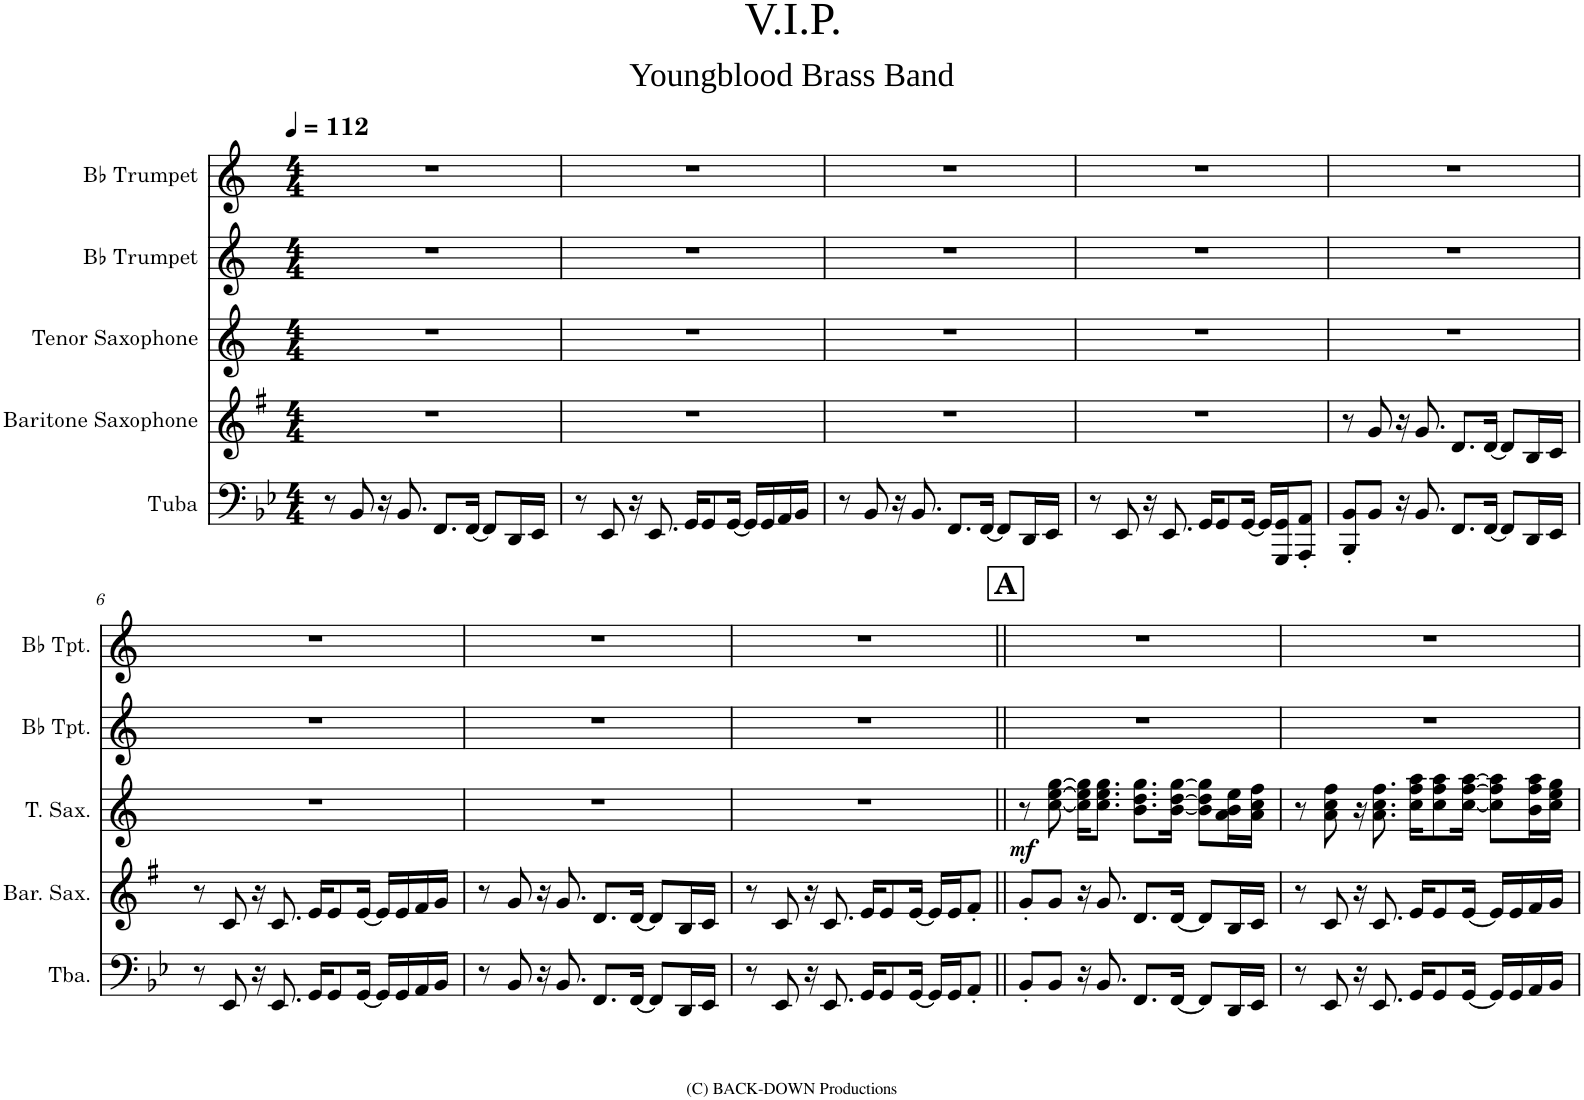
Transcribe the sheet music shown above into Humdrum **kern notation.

**kern	**kern	**kern	**dynam	**kern	**kern
*part5	*part4	*part3	*part3	*part2	*part1
*staff5	*staff4	*staff3	*staff3	*staff2	*staff1
*I"Tuba	*I"Baritone Saxophone	*I"Tenor Saxophone	*	*I"Bb Trumpet	*I"Bb Trumpet
*I'Tba.	*I'Bar. Sax.	*I'T. Sax.	*	*I'Bb Tpt.	*I'Bb Tpt.
*clefF4	*clefG2	*clefG2	*	*clefG2	*clefG2
*	*Trd12c21	*Trd8c14	*	*Trd1c2	*Trd1c2
*k[b-e-]	*k[f#]	*k[]	*	*k[]	*k[]
*M4/4	*M4/4	*M4/4	*	*M4/4	*M4/4
*MM112	*MM112	*MM112	*	*MM112	*MM112
=1	=1	=1	=1	=1	=1
8r	1r	1r	.	1r	1r
8BB-/	.	.	.	.	.
16r	.	.	.	.	.
8.BB-/	.	.	.	.	.
8.FF/L	.	.	.	.	.
[16FF/Jk	.	.	.	.	.
8FF/L]	.	.	.	.	.
16DD/L	.	.	.	.	.
16EE-/JJ	.	.	.	.	.
=2	=2	=2	=2	=2	=2
8r	1r	1r	.	1r	1r
8EE-/	.	.	.	.	.
16r	.	.	.	.	.
8.EE-/	.	.	.	.	.
16GG/KL	.	.	.	.	.
8GG/	.	.	.	.	.
[16GG/Jk	.	.	.	.	.
16GG/LL]	.	.	.	.	.
16GG/	.	.	.	.	.
16AA/	.	.	.	.	.
16BB-/JJ	.	.	.	.	.
=3	=3	=3	=3	=3	=3
8r	1r	1r	.	1r	1r
8BB-/	.	.	.	.	.
16r	.	.	.	.	.
8.BB-/	.	.	.	.	.
8.FF/L	.	.	.	.	.
[16FF/Jk	.	.	.	.	.
8FF/L]	.	.	.	.	.
16DD/L	.	.	.	.	.
16EE-/JJ	.	.	.	.	.
=4	=4	=4	=4	=4	=4
8r	1r	1r	.	1r	1r
8EE-/	.	.	.	.	.
16r	.	.	.	.	.
8.EE-/	.	.	.	.	.
16GG/KL	.	.	.	.	.
8GG/	.	.	.	.	.
[16GG/Jk	.	.	.	.	.
16GG/LL]	.	.	.	.	.
16GGG/ 16GG/J	.	.	.	.	.
8AAA/' 8AA/'J	.	.	.	.	.
=5	=5	=5	=5	=5	=5
8BBB-/' 8BB-/'L	8r	1r	.	1r	1r
8BB-/J	8g/	.	.	.	.
16r	16r	.	.	.	.
8.BB-/	8.g/	.	.	.	.
8.FF/L	8.d/L	.	.	.	.
[16FF/Jk	[16d/Jk	.	.	.	.
8FF/L]	8d/L]	.	.	.	.
16DD/L	16B/L	.	.	.	.
16EE-/JJ	16c/JJ	.	.	.	.
!!LO:LB:g=z
=6	=6	=6	=6	=6	=6
8r	8r	1r	.	1r	1r
8EE-/	8c/	.	.	.	.
16r	16r	.	.	.	.
8.EE-/	8.c/	.	.	.	.
16GG/KL	16e/KL	.	.	.	.
8GG/	8e/	.	.	.	.
[16GG/Jk	[16e/Jk	.	.	.	.
16GG/LL]	16e/LL]	.	.	.	.
16GG/	16e/	.	.	.	.
16AA/	16f#/	.	.	.	.
16BB-/JJ	16g/JJ	.	.	.	.
=7	=7	=7	=7	=7	=7
8r	8r	1r	.	1r	1r
8BB-/	8g/	.	.	.	.
16r	16r	.	.	.	.
8.BB-/	8.g/	.	.	.	.
8.FF/L	8.d/L	.	.	.	.
[16FF/Jk	[16d/Jk	.	.	.	.
8FF/L]	8d/L]	.	.	.	.
16DD/L	16B/L	.	.	.	.
16EE-/JJ	16c/JJ	.	.	.	.
=8	=8	=8	=8	=8	=8
8r	8r	1r	.	1r	1r
8EE-/	8c/	.	.	.	.
16r	16r	.	.	.	.
8.EE-/	8.c/	.	.	.	.
16GG/KL	16e/KL	.	.	.	.
8GG/	8e/	.	.	.	.
[16GG/Jk	[16e/Jk	.	.	.	.
16GG/LL]	16e/LL]	.	.	.	.
16GG/J	16e/J	.	.	.	.
8AA'/J	8f#'/J	.	.	.	.
!!LO:REH:place=s1:a:B:cj:fs=14:t=A
=9||	=9||	=9||	=9||	=9||	=9||
!	!	!	!LO:DY:b	!	!
8BB-'/L	8g'/L	8r	mf	1r	1r
8BB-/J	8g/J	[8cc\ [8ee\ [8gg\	.	.	.
16r	16r	16cc\] 16ee\] 16gg\]KL	.	.	.
8.BB-/	8.g/	8.cc\ 8.ee\ 8.gg\J	.	.	.
8.FF/L	8.d/L	8.b\ 8.dd\ 8.gg\L	.	.	.
[16FF/Jk	[16d/Jk	[16b\ [16dd\ [16gg\Jk	.	.	.
8FF/L]	8d/L]	8b\] 8dd\] 8gg\]L	.	.	.
16DD/L	16B/L	16a\ 16b\ 16ee\L	.	.	.
16EE-/JJ	16c/JJ	16a\ 16cc\ 16ff\JJ	.	.	.
=10	=10	=10	=10	=10	=10
8r	8r	8r	.	1r	1r
8EE-/	8c/	8a\ 8cc\ 8ff\	.	.	.
16r	16r	16r	.	.	.
8.EE-/	8.c/	8.a\ 8.cc\ 8.ff\	.	.	.
16GG/KL	16e/KL	16cc\ 16ff\ 16aa\KL	.	.	.
8GG/	8e/	8cc\ 8ff\ 8aa\	.	.	.
[16GG/Jk	[16e/Jk	[16cc\ [16ff\ [16aa\Jk	.	.	.
16GG/LL]	16e/LL]	8cc\] 8ff\] 8aa\]L	.	.	.
16GG/	16e/	.	.	.	.
16AA/	16f#/	16b\ 16ff\ 16aa\L	.	.	.
16BB-/JJ	16g/JJ	16cc\ 16ee\ 16gg\JJ	.	.	.
=	=	=	=	=	=
*-	*-	*-	*-	*-	*-
